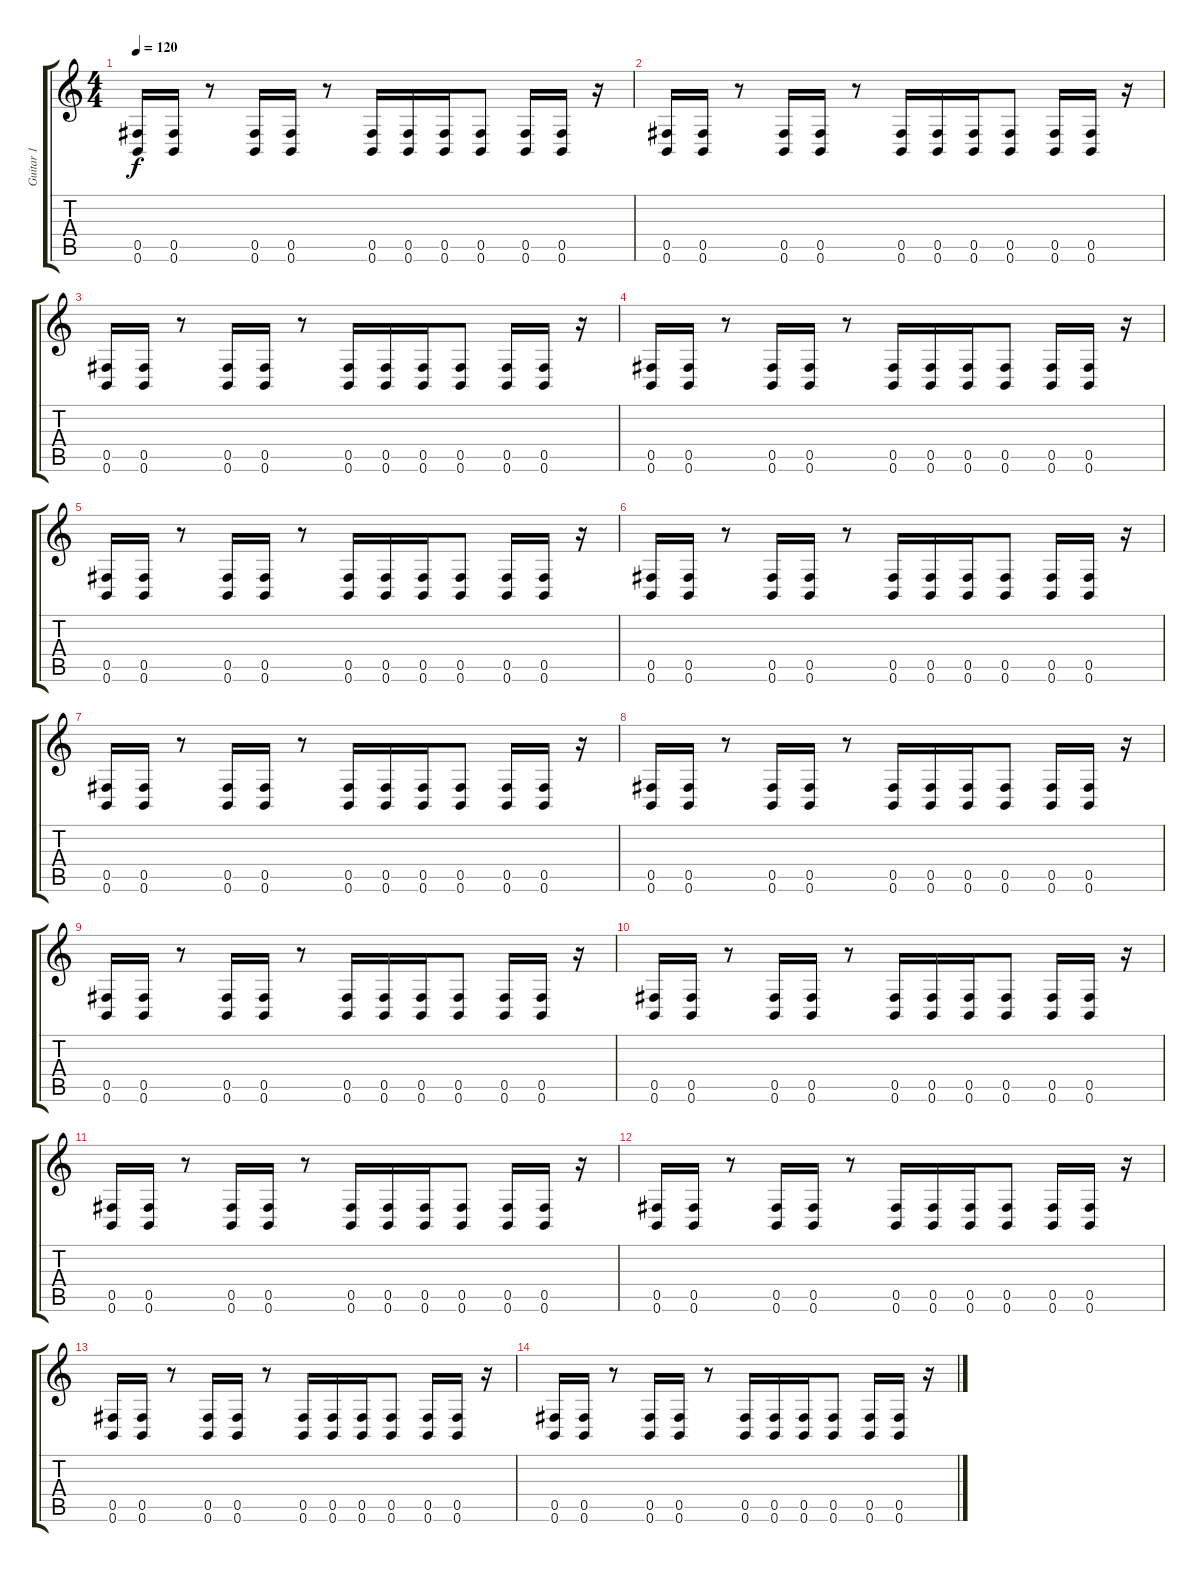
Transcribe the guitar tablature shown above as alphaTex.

\track ("Guitar 1" "Guitar 1") {instrument distortionguitar}
\staff {score tabs}
\tuning (Db4 Ab3 E3 B2 Gb2 B1) {hide}
\ts (4 4)
\tempo 120
\clef g2
\ks c
(0.5 0.6).16{dy f balance 16} (0.5 0.6).16 r.8 (0.5 0.6).16 (0.5 0.6).16 r.8 (0.5 0.6).16 (0.5 0.6).16 (0.5 0.6).16 (0.5 0.6).8 (0.5 0.6).16 (0.5 0.6).16 r.16 |
(0.5 0.6).16{balance 0} (0.5 0.6).16 r.8 (0.5 0.6).16 (0.5 0.6).16 r.8 (0.5 0.6).16 (0.5 0.6).16 (0.5 0.6).16 (0.5 0.6).8 (0.5 0.6).16 (0.5 0.6).16 r.16 |
(0.5 0.6).16{balance 8} (0.5 0.6).16 r.8 (0.5 0.6).16 (0.5 0.6).16 r.8 (0.5 0.6).16 (0.5 0.6).16 (0.5 0.6).16 (0.5 0.6).8 (0.5 0.6).16 (0.5 0.6).16 r.16 |
(0.5 0.6).16 (0.5 0.6).16 r.8 (0.5 0.6).16 (0.5 0.6).16 r.8 (0.5 0.6).16 (0.5 0.6).16 (0.5 0.6).16 (0.5 0.6).8 (0.5 0.6).16 (0.5 0.6).16 r.16 |
(0.5 0.6).16 (0.5 0.6).16 r.8 (0.5 0.6).16 (0.5 0.6).16 r.8 (0.5 0.6).16 (0.5 0.6).16 (0.5 0.6).16 (0.5 0.6).8 (0.5 0.6).16 (0.5 0.6).16 r.16 |
(0.5 0.6).16 (0.5 0.6).16 r.8 (0.5 0.6).16 (0.5 0.6).16 r.8 (0.5 0.6).16 (0.5 0.6).16 (0.5 0.6).16 (0.5 0.6).8 (0.5 0.6).16 (0.5 0.6).16 r.16 |
(0.5 0.6).16{volume 8} (0.5 0.6).16 r.8 (0.5 0.6).16 (0.5 0.6).16 r.8 (0.5 0.6).16 (0.5 0.6).16 (0.5 0.6).16 (0.5 0.6).8 (0.5 0.6).16 (0.5 0.6).16 r.16 |
(0.5 0.6).16 (0.5 0.6).16 r.8 (0.5 0.6).16 (0.5 0.6).16 r.8 (0.5 0.6).16 (0.5 0.6).16 (0.5 0.6).16 (0.5 0.6).8 (0.5 0.6).16 (0.5 0.6).16 r.16 |
(0.5 0.6).16 (0.5 0.6).16 r.8 (0.5 0.6).16 (0.5 0.6).16 r.8 (0.5 0.6).16 (0.5 0.6).16 (0.5 0.6).16 (0.5 0.6).8 (0.5 0.6).16 (0.5 0.6).16 r.16 |
(0.5 0.6).16 (0.5 0.6).16 r.8 (0.5 0.6).16 (0.5 0.6).16 r.8 (0.5 0.6).16 (0.5 0.6).16 (0.5 0.6).16 (0.5 0.6).8 (0.5 0.6).16 (0.5 0.6).16 r.16 |
(0.5 0.6).16{volume 0} (0.5 0.6).16 r.8 (0.5 0.6).16 (0.5 0.6).16 r.8 (0.5 0.6).16 (0.5 0.6).16 (0.5 0.6).16 (0.5 0.6).8 (0.5 0.6).16 (0.5 0.6).16 r.16 |
(0.5 0.6).16 (0.5 0.6).16 r.8 (0.5 0.6).16 (0.5 0.6).16 r.8 (0.5 0.6).16 (0.5 0.6).16 (0.5 0.6).16 (0.5 0.6).8 (0.5 0.6).16 (0.5 0.6).16 r.16 |
(0.5 0.6).16 (0.5 0.6).16 r.8 (0.5 0.6).16 (0.5 0.6).16 r.8 (0.5 0.6).16 (0.5 0.6).16 (0.5 0.6).16 (0.5 0.6).8 (0.5 0.6).16 (0.5 0.6).16 r.16 |
(0.5 0.6).16 (0.5 0.6).16 r.8 (0.5 0.6).16 (0.5 0.6).16 r.8 (0.5 0.6).16 (0.5 0.6).16 (0.5 0.6).16 (0.5 0.6).8 (0.5 0.6).16 (0.5 0.6).16 r.16
